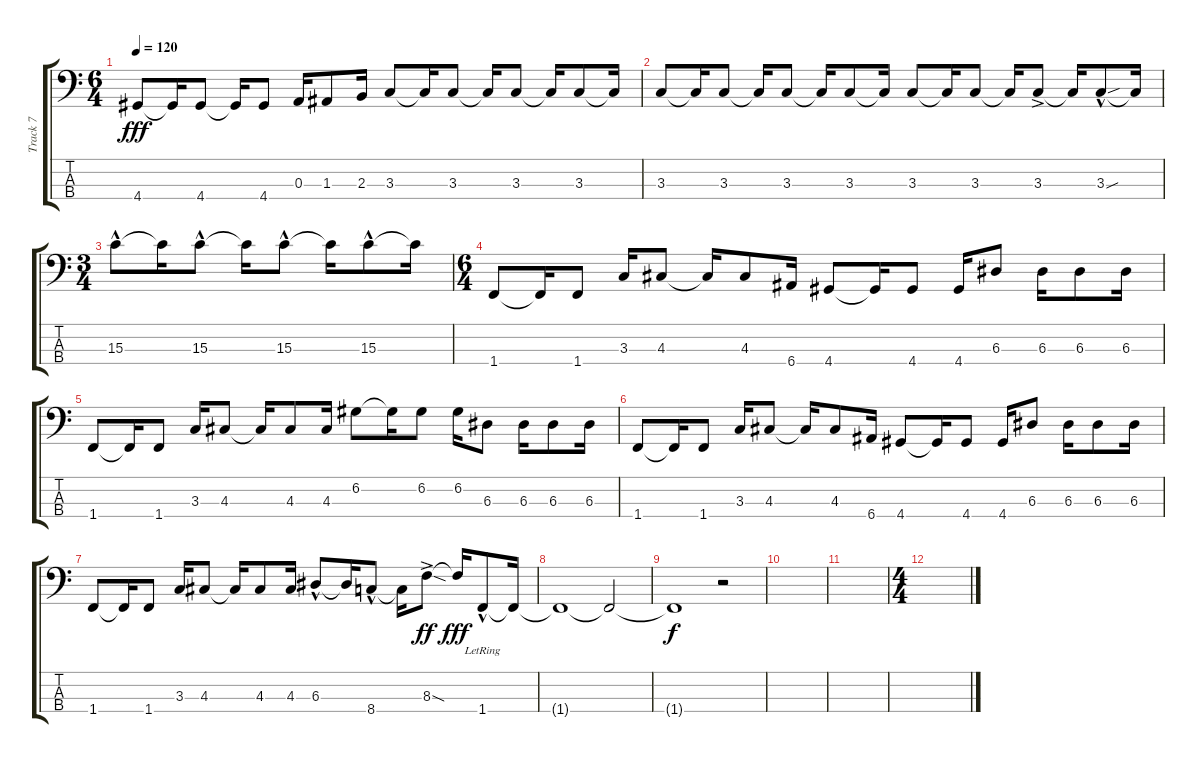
\track ("Track 7" "Track 7") {instrument electricbasspick}
\staff {score tabs}
\tuning (G2 D2 A1 E1) {hide}
\ts (6 4)
\tempo 120
\clef f4
\ks c
4.4.8{dy fff} 4.4{t}.16 4.4.8 4.4{t}.16 4.4.8 0.3.16 1.3.8 2.3.16 3.3.8 3.3{t}.16 3.3.8 3.3{t}.16 3.3.8 3.3{t}.16 3.3.8 3.3{t}.16 |
3.3.8 3.3{t}.16 3.3.8 3.3{t}.16 3.3.8 3.3{t}.16 3.3.8 3.3{t}.16 3.3.8 3.3{t}.16 3.3.8 3.3{t}.16 3.3{ac}.8 3.3{t}.16 3.3{sou hac}.8 3.3{t}.16 |
\ts (3 4)
15.3{hac}.8 15.3{t}.16 15.3{hac}.8 15.3{t}.16 15.3{hac}.8 15.3{t}.16 15.3{hac}.8 15.3{t}.16 |
\ts (6 4)
1.4.8 1.4{t}.16 1.4.8 3.3.16 4.3.8 4.3{t}.16 4.3.8 6.4.16 4.4.8 4.4{t}.16 4.4.8 4.4.16 6.3.8 6.3.16 6.3.8 6.3.16 |
1.4.8 1.4{t}.16 1.4.8 3.3.16 4.3.8 4.3{t}.16 4.3.8 4.3.16 6.2.8 6.2{t}.16 6.2.8 6.2.16 6.3.8 6.3.16 6.3.8 6.3.16 |
1.4.8 1.4{t}.16 1.4.8 3.3.16 4.3.8 4.3{t}.16 4.3.8 6.4.16 4.4.8 4.4{t}.16 4.4.8 4.4.16 6.3.8 6.3.16 6.3.8 6.3.16 |
1.4.8 1.4{t}.16 1.4.8 3.3.16 4.3.8 4.3{t}.16 4.3.8 4.3.16 6.3{hac}.8 6.3{t}.16 8.4{hac}.8 8.4{t}.16 8.3{sod ac}.8{dy ff} 8.3{t}.16{dy fff} 1.4{hac lr}.8 1.4{t}.16 |
1.4{t}.1 1.4{t}.2 |
1.4{t}.1{dy f} r.2 |
|
|
\ts (4 4)
